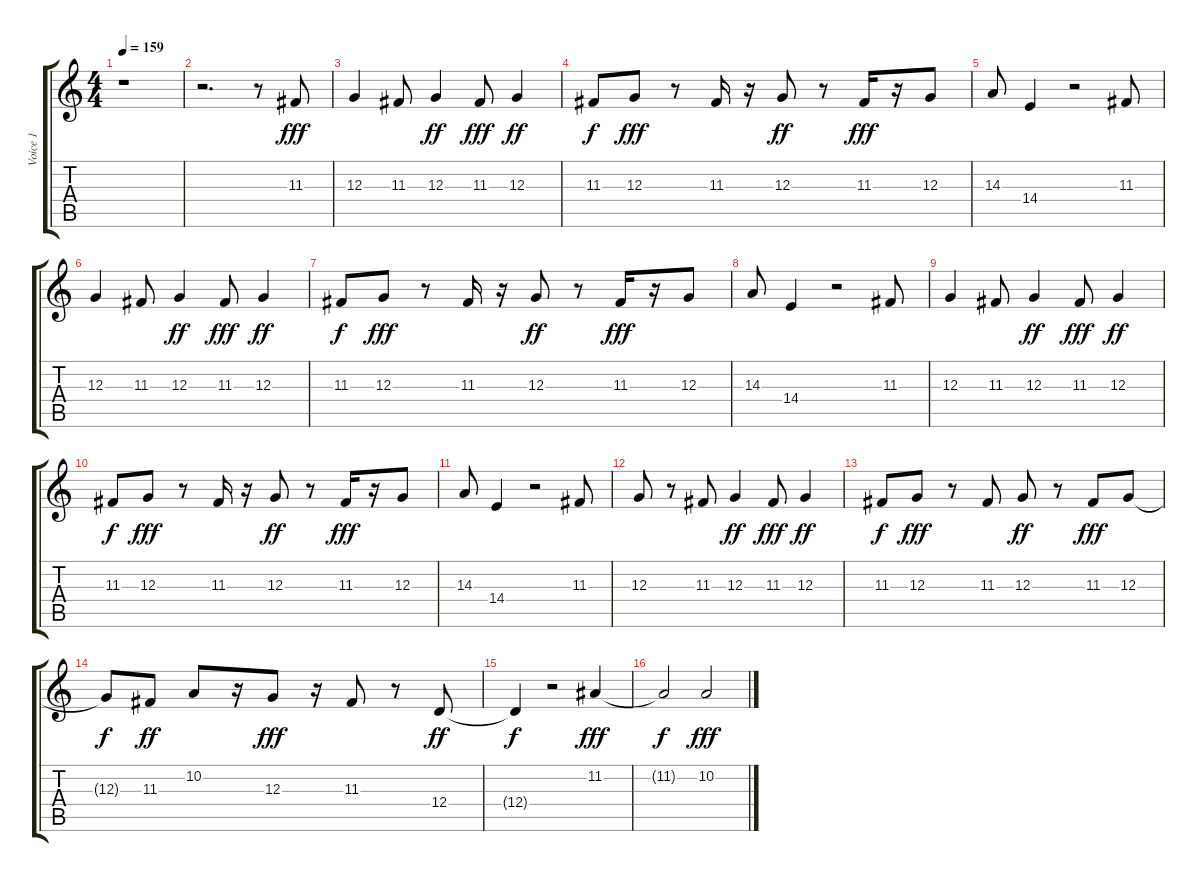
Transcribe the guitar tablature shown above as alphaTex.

\track ("Voice 1" "Voice 1") {instrument choiraahs}
\staff {score tabs}
\tuning (E4 B3 G3 D3 A2 E2) {hide}
\ts (4 4)
\tempo 159
\clef g2
\ks c
r.1{dy mf} |
r.2{d} r.8 11.3.8{dy fff balance 8 instrument voiceoohs} |
12.3.4 11.3.8 12.3.4{dy ff} 11.3.8{dy fff} 12.3.4{dy ff} |
11.3.8{dy f} 12.3.8{dy fff} r.8 11.3.16 r.16 12.3.8{dy ff} r.8 11.3.16{dy fff} r.16 12.3.8 |
14.3.8 14.4.4 r.2 11.3.8 |
12.3.4 11.3.8 12.3.4{dy ff} 11.3.8{dy fff} 12.3.4{dy ff} |
11.3.8{dy f} 12.3.8{dy fff} r.8 11.3.16 r.16 12.3.8{dy ff} r.8 11.3.16{dy fff} r.16 12.3.8 |
14.3.8 14.4.4 r.2 11.3.8 |
12.3.4 11.3.8 12.3.4{dy ff} 11.3.8{dy fff} 12.3.4{dy ff} |
11.3.8{dy f} 12.3.8{dy fff} r.8 11.3.16 r.16 12.3.8{dy ff} r.8 11.3.16{dy fff} r.16 12.3.8 |
14.3.8 14.4.4 r.2 11.3.8 |
12.3.8 r.8 11.3.8 12.3.4{dy ff} 11.3.8{dy fff} 12.3.4{dy ff} |
11.3.8{dy f} 12.3.8{dy fff} r.8 11.3.8 12.3.8{dy ff} r.8 11.3.8{dy fff} 12.3.8 |
12.3{t}.8{dy f} 11.3.8{dy ff} 10.2.8 r.16 12.3.8{dy fff} r.16 11.3.8 r.8 12.4.8{dy ff} |
12.4{t}.4{dy f} r.2 11.2.4{dy fff} |
11.2{t}.2{dy f} 10.2.2{dy fff}
